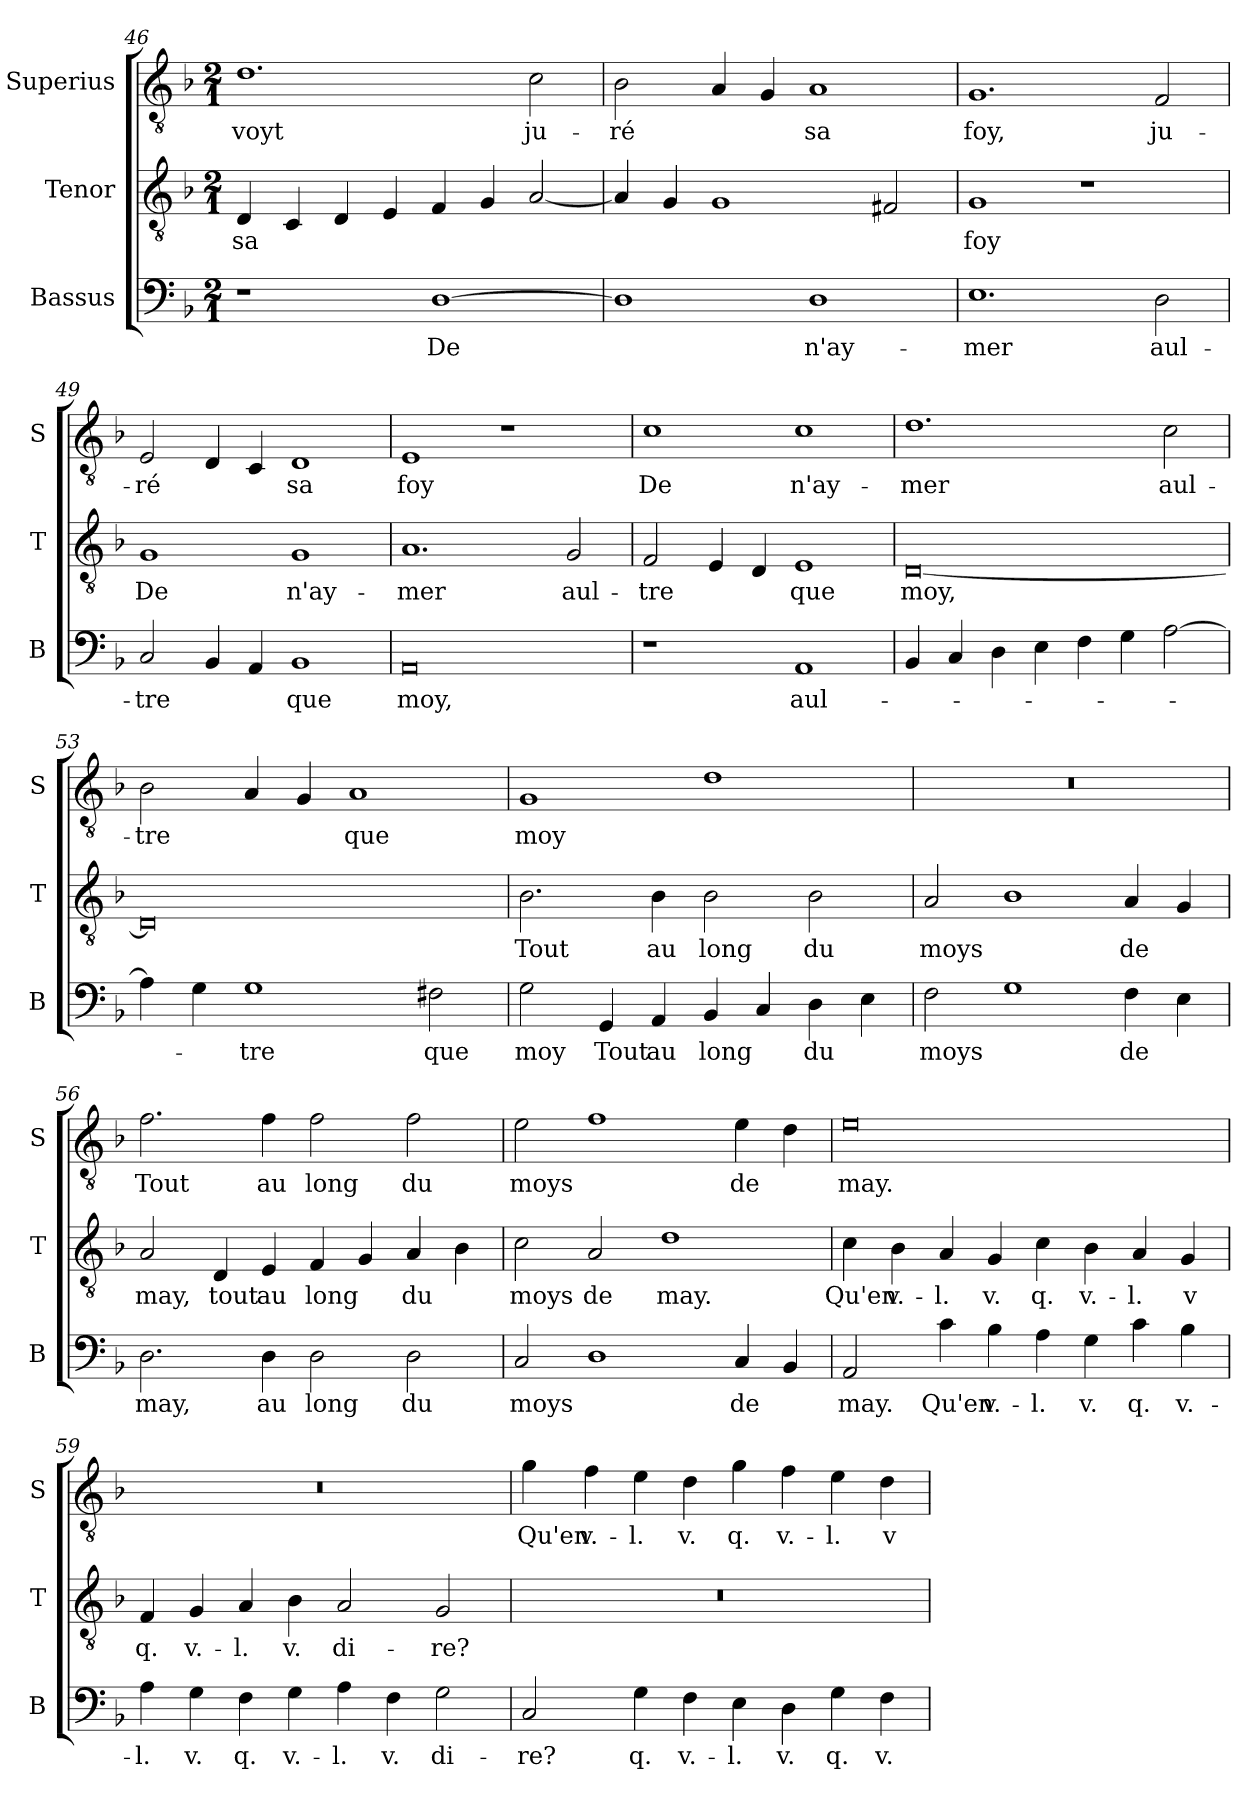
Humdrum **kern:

**kern	**text	**kern	**text	**kern	**text
*part3	*part3	*part2	*part2	*part1	*part1
*staff3	*staff3	*staff2	*staff2	*staff1	*staff1
*I"Bassus	*	*I"Tenor	*	*I"Superius	*
*I'B	*	*I'T	*	*I'S	*
*clefF4	*	*clefGv2	*	*clefGv2	*
*k[b-]	*	*k[b-]	*	*k[b-]	*
*M2/1	*	*M2/1	*	*M2/1	*
=46	=46	=46	=46	=46	=46
1r	.	4D/	sa	1.d	voyt
.	.	4C/	.	.	.
.	.	4D/	.	.	.
.	.	4E/	.	.	.
[1D	De	4F/	.	.	.
.	.	4G/	.	.	.
.	.	[2A/	.	2c\	ju-
=47	=47	=47	=47	=47	=47
1D]	.	4A/]	.	2B-\	-ré
.	.	4G/	.	.	.
.	.	1G	.	4A/	.
.	.	.	.	4G/	.
1D	n'ay-	.	.	1A	sa
.	.	2F#X/	.	.	.
=48	=48	=48	=48	=48	=48
1.E	-mer	1G	foy	1.G	foy,
.	.	1r	.	.	.
2D\	aul-	.	.	2F/	ju-
=49	=49	=49	=49	=49	=49
2C/	-tre	1G	De	2E/	-ré
4BB-/	.	.	.	4D/	.
4AA/	.	.	.	4C/	.
1BB-	que	1G	n'ay-	1D	sa
=50	=50	=50	=50	=50	=50
0AA	moy,	1.A	-mer	1E	foy
.	.	.	.	1r	.
.	.	2G/	aul-	.	.
=51	=51	=51	=51	=51	=51
1r	.	2F/	-tre	1c	De
.	.	4E/	.	.	.
.	.	4D/	.	.	.
1AA	aul-	1E	que	1c	n'ay-
=52	=52	=52	=52	=52	=52
4BB-/	.	[0D	moy,	1.d	-mer
4C/	.	.	.	.	.
4D\	.	.	.	.	.
4E\	.	.	.	.	.
4F\	.	.	.	.	.
4G\	.	.	.	.	.
[2A\	.	.	.	2c\	aul-
=53	=53	=53	=53	=53	=53
4A\]	.	0D]	.	2B-\	-tre
4G\	.	.	.	.	.
1G	-tre	.	.	4A/	.
.	.	.	.	4G/	.
.	.	.	.	1A	que
2F#X\	que	.	.	.	.
=54	=54	=54	=54	=54	=54
2G\	moy	2.B-\	Tout	1G	moy
4GG/	Tout	.	.	.	.
4AA/	au	4B-\	au	.	.
4BB-/	long	2B-\	long	1d	.
4C/	.	.	.	.	.
4D\	du	2B-\	du	.	.
4E\	.	.	.	.	.
=55	=55	=55	=55	=55	=55
2F\	moys	2A/	moys	0r	.
1G	.	1B-	.	.	.
4F\	de	4A/	de	.	.
4E\	.	4G/	.	.	.
=56	=56	=56	=56	=56	=56
2.D\	may,	2A/	may,	2.f\	Tout
.	.	4D/	tout	.	.
4D\	au	4E/	au	4f\	au
2D\	long	4F/	long	2f\	long
.	.	4G/	.	.	.
2D\	du	4A/	du	2f\	du
.	.	4B-\	.	.	.
=57	=57	=57	=57	=57	=57
2C/	moys	2c\	moys	2e\	moys
1D	.	2A/	de	1f	.
.	.	1d	may.	.	.
4C/	de	.	.	4e\	de
4BB-/	.	.	.	4d\	.
=58	=58	=58	=58	=58	=58
2AA/	may.	4c\	Qu'en	0e	may.
.	.	4B-\	v.-	.	.
4c\	Qu'en	4A/	-l.	.	.
4B-\	v.-	4G/	v.	.	.
4A\	-l.	4c\	q.	.	.
4G\	v.	4B-\	v.-	.	.
4c\	q.	4A/	-l.	.	.
4B-\	v.-	4G/	v	.	.
=59	=59	=59	=59	=59	=59
4A\	-l.	4F/	q.	0r	.
4G\	v.	4G/	v.-	.	.
4F\	q.	4A/	-l.	.	.
4G\	v.-	4B-\	v.	.	.
4A\	-l.	2A/	di-	.	.
4F\	v.	.	.	.	.
2G\	di-	2G/	-re?	.	.
=60	=60	=60	=60	=60	=60
2C/	-re?	0r	.	4g\	Qu'en
.	.	.	.	4f\	v.-
4G\	q.	.	.	4e\	-l.
4F\	v.-	.	.	4d\	v.
4E\	-l.	.	.	4g\	q.
4D\	v.	.	.	4f\	v.-
4G\	q.	.	.	4e\	-l.
4F\	v.-	.	.	4d\	v
=	=	=	=	=	=
*-	*-	*-	*-	*-	*-
